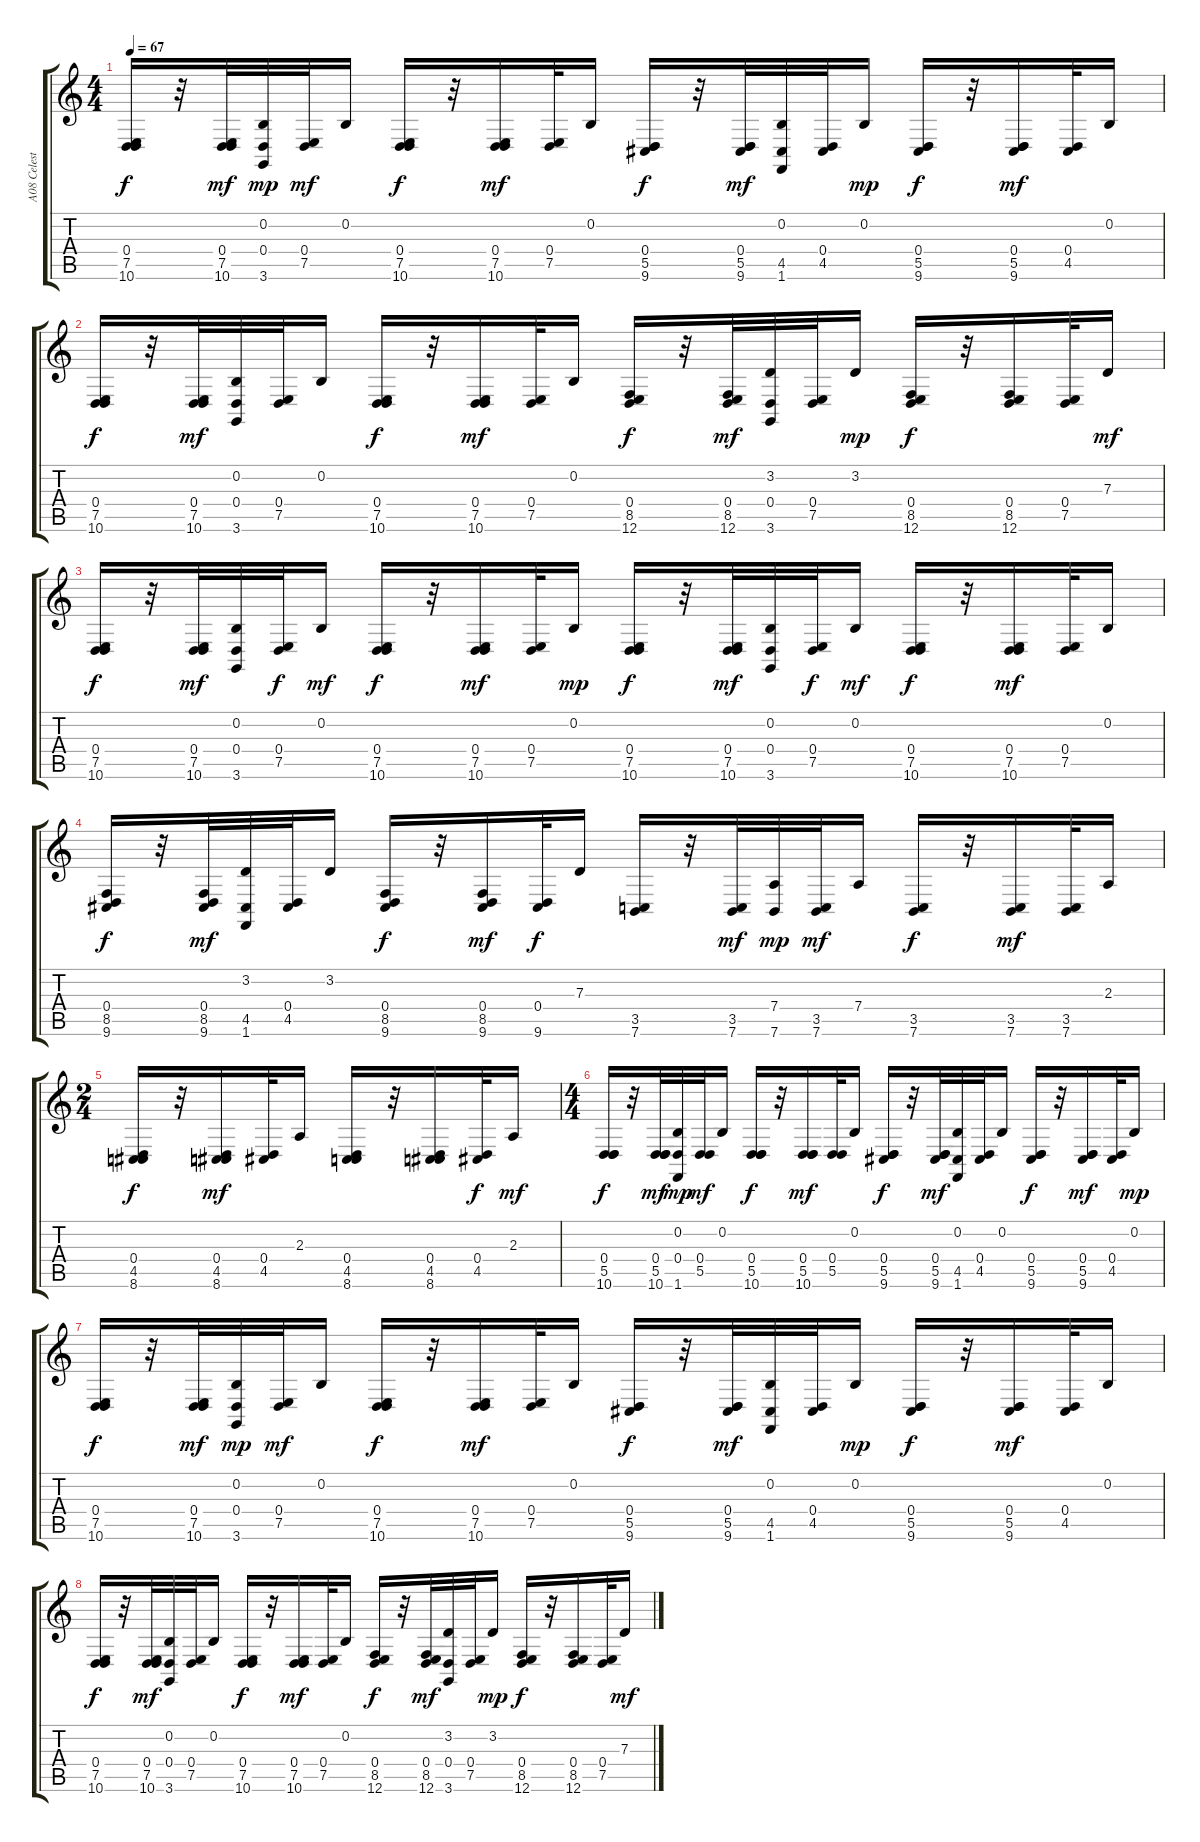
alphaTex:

\track ("A08 Celesta & AC GT" "A08 Celest") {instrument celesta}
\staff {score tabs}
\tuning (E4 B3 G3 D3 A2 E2) {hide}
\ts (4 4)
\tempo 67
\clef g2
\ks c
(0.4 7.5 10.6).16{dy f} r.32 (0.4 7.5 10.6).32{dy mf} (0.2 0.4 3.6).32{dy mp} (0.4 7.5).32{dy mf} 0.2.16 (0.4 7.5 10.6).16{dy f} r.32 (0.4 7.5 10.6).16{dy mf} (0.4 7.5).32 0.2.16 (0.4 5.5 9.6).16{dy f} r.32 (0.4 5.5 9.6).32{dy mf} (0.2 4.5 1.6).32 (0.4 4.5).32 0.2.16{dy mp} (0.4 5.5 9.6).16{dy f} r.32 (0.4 5.5 9.6).16{dy mf} (0.4 4.5).32 0.2.16 |
(0.4 7.5 10.6).16{dy f} r.32 (0.4 7.5 10.6).32{dy mf} (0.2 0.4 3.6).32 (0.4 7.5).32 0.2.16 (0.4 7.5 10.6).16{dy f} r.32 (0.4 7.5 10.6).16{dy mf} (0.4 7.5).32 0.2.16 (0.4 8.5 12.6).16{dy f} r.32 (0.4 8.5 12.6).32{dy mf} (3.2 0.4 3.6).32 (0.4 7.5).32 3.2.16{dy mp} (0.4 8.5 12.6).16{dy f} r.32 (0.4 8.5 12.6).16 (0.4 7.5).32 7.3.16{dy mf} |
(0.4 7.5 10.6).16{dy f} r.32 (0.4 7.5 10.6).32{dy mf} (0.2 0.4 3.6).32 (0.4 7.5).32{dy f} 0.2.16{dy mf} (0.4 7.5 10.6).16{dy f} r.32 (0.4 7.5 10.6).16{dy mf} (0.4 7.5).32 0.2.16{dy mp} (0.4 7.5 10.6).16{dy f} r.32 (0.4 7.5 10.6).32{dy mf} (0.2 0.4 3.6).32 (0.4 7.5).32{dy f} 0.2.16{dy mf} (0.4 7.5 10.6).16{dy f} r.32 (0.4 7.5 10.6).16{dy mf} (0.4 7.5).32 0.2.16 |
(0.4 8.5 9.6).16{dy f} r.32 (0.4 8.5 9.6).32{dy mf} (3.2 4.5 1.6).32 (0.4 4.5).32 3.2.16 (0.4 8.5 9.6).16{dy f} r.32 (0.4 8.5 9.6).16{dy mf} (0.4 9.6).32{dy f} 7.3.16 (3.5 7.6).16 r.32 (3.5 7.6).32{dy mf} (7.4 7.6).32{dy mp} (3.5 7.6).32{dy mf} 7.4.16 (3.5 7.6).16{dy f} r.32 (3.5 7.6).16{dy mf} (3.5 7.6).32 2.3.16 |
\ts (2 4)
(0.4 4.5 8.6).16{dy f} r.32 (0.4 4.5 8.6).16{dy mf} (0.4 4.5).32 2.3.16 (0.4 4.5 8.6).16 r.32 (0.4 4.5 8.6).16 (0.4 4.5).32{dy f} 2.3.16{dy mf} |
\ts (4 4)
(0.4 5.5 10.6).16{dy f} r.32 (0.4 5.5 10.6).32{dy mf} (0.2 0.4 1.6).32{dy mp} (0.4 5.5).32{dy mf} 0.2.16 (0.4 5.5 10.6).16{dy f} r.32 (0.4 5.5 10.6).16{dy mf} (0.4 5.5).32 0.2.16 (0.4 5.5 9.6).16{dy f} r.32 (0.4 5.5 9.6).32{dy mf} (0.2 4.5 1.6).32 (0.4 4.5).32 0.2.16 (0.4 5.5 9.6).16{dy f} r.32 (0.4 5.5 9.6).16{dy mf} (0.4 4.5).32 0.2.16{dy mp} |
(0.4 7.5 10.6).16{dy f} r.32 (0.4 7.5 10.6).32{dy mf} (0.2 0.4 3.6).32{dy mp} (0.4 7.5).32{dy mf} 0.2.16 (0.4 7.5 10.6).16{dy f} r.32 (0.4 7.5 10.6).16{dy mf} (0.4 7.5).32 0.2.16 (0.4 5.5 9.6).16{dy f} r.32 (0.4 5.5 9.6).32{dy mf} (0.2 4.5 1.6).32 (0.4 4.5).32 0.2.16{dy mp} (0.4 5.5 9.6).16{dy f} r.32 (0.4 5.5 9.6).16{dy mf} (0.4 4.5).32 0.2.16 |
(0.4 7.5 10.6).16{dy f} r.32 (0.4 7.5 10.6).32{dy mf} (0.2 0.4 3.6).32 (0.4 7.5).32 0.2.16 (0.4 7.5 10.6).16{dy f} r.32 (0.4 7.5 10.6).16{dy mf} (0.4 7.5).32 0.2.16 (0.4 8.5 12.6).16{dy f} r.32 (0.4 8.5 12.6).32{dy mf} (3.2 0.4 3.6).32 (0.4 7.5).32 3.2.16{dy mp} (0.4 8.5 12.6).16{dy f} r.32 (0.4 8.5 12.6).16 (0.4 7.5).32 7.3.16{dy mf}
